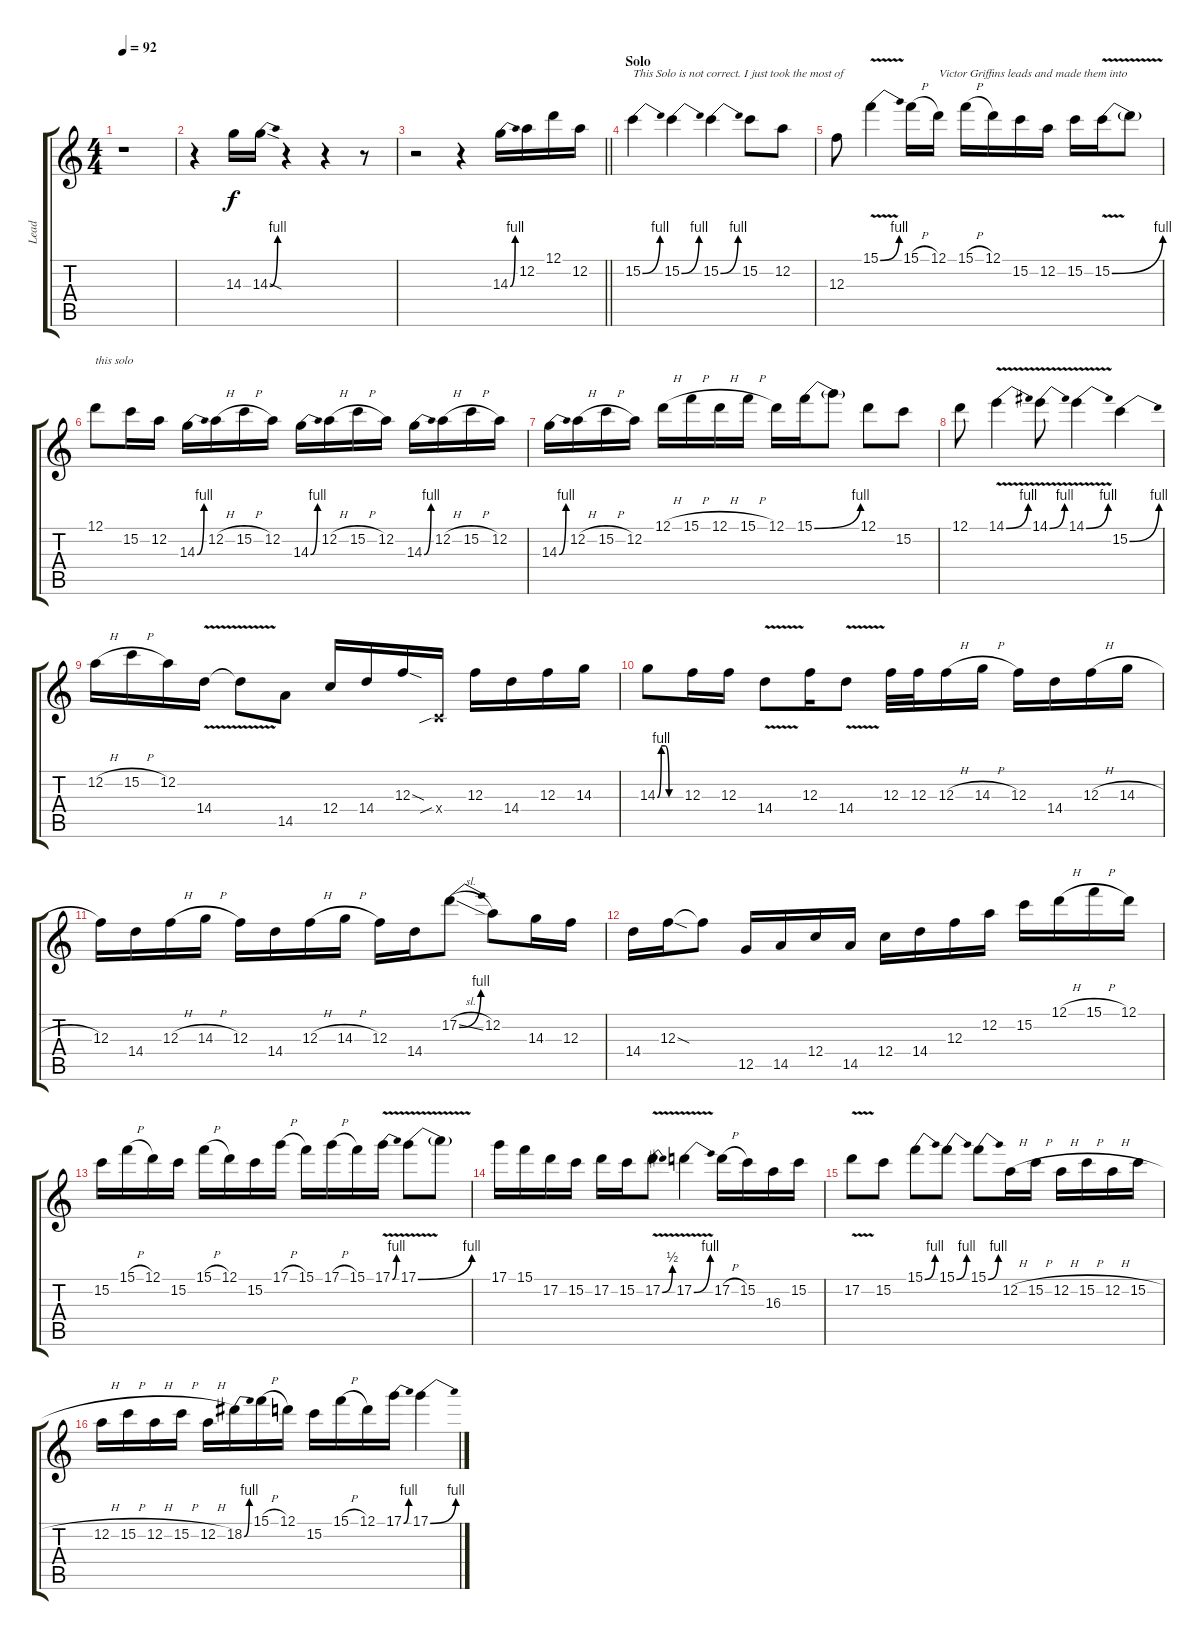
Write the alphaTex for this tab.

\track ("Lead" "Lead") {instrument distortionguitar}
\staff {score tabs}
\tuning (D4 A3 F3 C3 G2 D2) {hide}
\ts (4 4)
\tempo 92
\clef g2
\ks c
r.1{dy f} |
r.4 14.3.16 14.3{be (bend 0 0 60 4) sod}.16 r.4 r.4 r.8 |
\barLineRight lightlight
r.2 r.4 14.3{be (bend 0 0 60 4)}.16 12.2.16 12.1.16 12.2.16 |
\section ("" "Solo")
15.2{be (bend 0 0 60 4)}.4{txt "This Solo is not correct. I just took the most of "} 15.2{be (bend 0 0 60 4)}.4 15.2{be (bend 0 0 60 4)}.4 15.2.8 12.2.8 |
12.3.8 15.1{be (bend 0 0 60 4) v}.4 15.1{h}.16 12.1.16{txt "Victor Griffins leads and made them into"} 15.1{h}.16 12.1.16 15.2.16 12.2.16 15.2.16 15.2{be (bend 0 0 60 4) v}.16 15.2{t}.8 |
12.1.8{txt "this solo"} 15.2.16 12.2.16 14.3{be (bend 0 0 60 4)}.16 12.2{h}.16 15.2{h}.16 12.2.16 14.3{be (bend 0 0 60 4)}.16 12.2{h}.16 15.2{h}.16 12.2.16 14.3{be (bend 0 0 60 4)}.16 12.2{h}.16 15.2{h}.16 12.2.16 |
14.3{be (bend 0 0 60 4)}.16 12.2{h}.16 15.2{h}.16 12.2.16 12.1{h}.16 15.1{h}.16 12.1{h}.16 15.1{h}.16 12.1.16 15.1{be (bend 0 0 60 4)}.16 15.1{t}.8 12.1.8 15.2.8 |
12.1.8 14.1{be (bend 0 0 60 4) v}.4 14.1{be (bend 0 0 60 4) v}.8 14.1{be (bend 0 0 60 4) v}.4 15.2{be (bend 0 0 60 4)}.4 |
12.2{h}.16 15.2{h}.16 12.2.16 14.4{v}.16 14.4{t}.8 14.5.8 12.4.16 14.4.16 12.3{sod}.16 0.4{sib x}.16 12.3.16 14.4.16 12.3.16 14.3.16 |
14.3{be (custom 0 0 10 4 20 4 30 0 60 0)}.8 12.3.16 12.3.16 14.4{v}.8 12.3.16 14.4{v}.8 12.3.32 12.3.32 12.3{h}.16 14.3{h}.16 12.3.16 14.4.16 12.3{h}.16 14.3{h}.16 |
12.3.16 14.4.16 12.3{h}.16 14.3{h}.16 12.3.16 14.4.16 12.3{h}.16 14.3{h}.16 12.3.16 14.4.16 17.2{be (bend 0 0 60 4) sl}.8 12.2.8 14.3.16 12.3.16 |
14.4.16 12.3{sod}.16 12.3{t}.8 12.5.16 14.5.16 12.4.16 14.5.16 12.4.16 14.4.16 12.3.16 12.2.16 15.2.16 12.1{h}.16 15.1{h}.16 12.1.16 |
15.2.16 15.1{h}.16 12.1.16 15.2.16 15.1{h}.16 12.1.16 15.2.16 17.1{h}.16 15.1.16 17.1{h}.16 15.1.16 17.1{be (bend 0 0 60 4) v}.16 17.1{be (bend 0 0 60 4) v}.8 17.1{t}.8 |
17.1.16 15.1.16 17.2.16 15.2.16 17.2.16 15.2.16 17.2{be (bend 0 0 60 2) v}.8 17.2{be (bend 0 0 60 4) v}.4 17.2{h}.16 15.2.16 16.3.16 15.2.16 |
17.2{v}.8 15.2.8 15.1{be (bend 0 0 60 4)}.8 15.1{be (bend 0 0 60 4)}.8 15.1{be (bend 0 0 60 4)}.8 12.2{h}.16 15.2{h}.16 12.2{h}.16 15.2{h}.16 12.2{h}.16 15.2{h}.16 |
12.2{h}.16 15.2{h}.16 12.2{h}.16 15.2{h}.16 12.2{h}.16 18.2{be (bend 0 0 60 4)}.16 15.1{h}.16 12.1.16 15.2.16 15.1{h}.16 12.1.16 17.1{be (bend 0 0 60 4)}.16 17.1{be (bend 0 0 60 4)}.4
